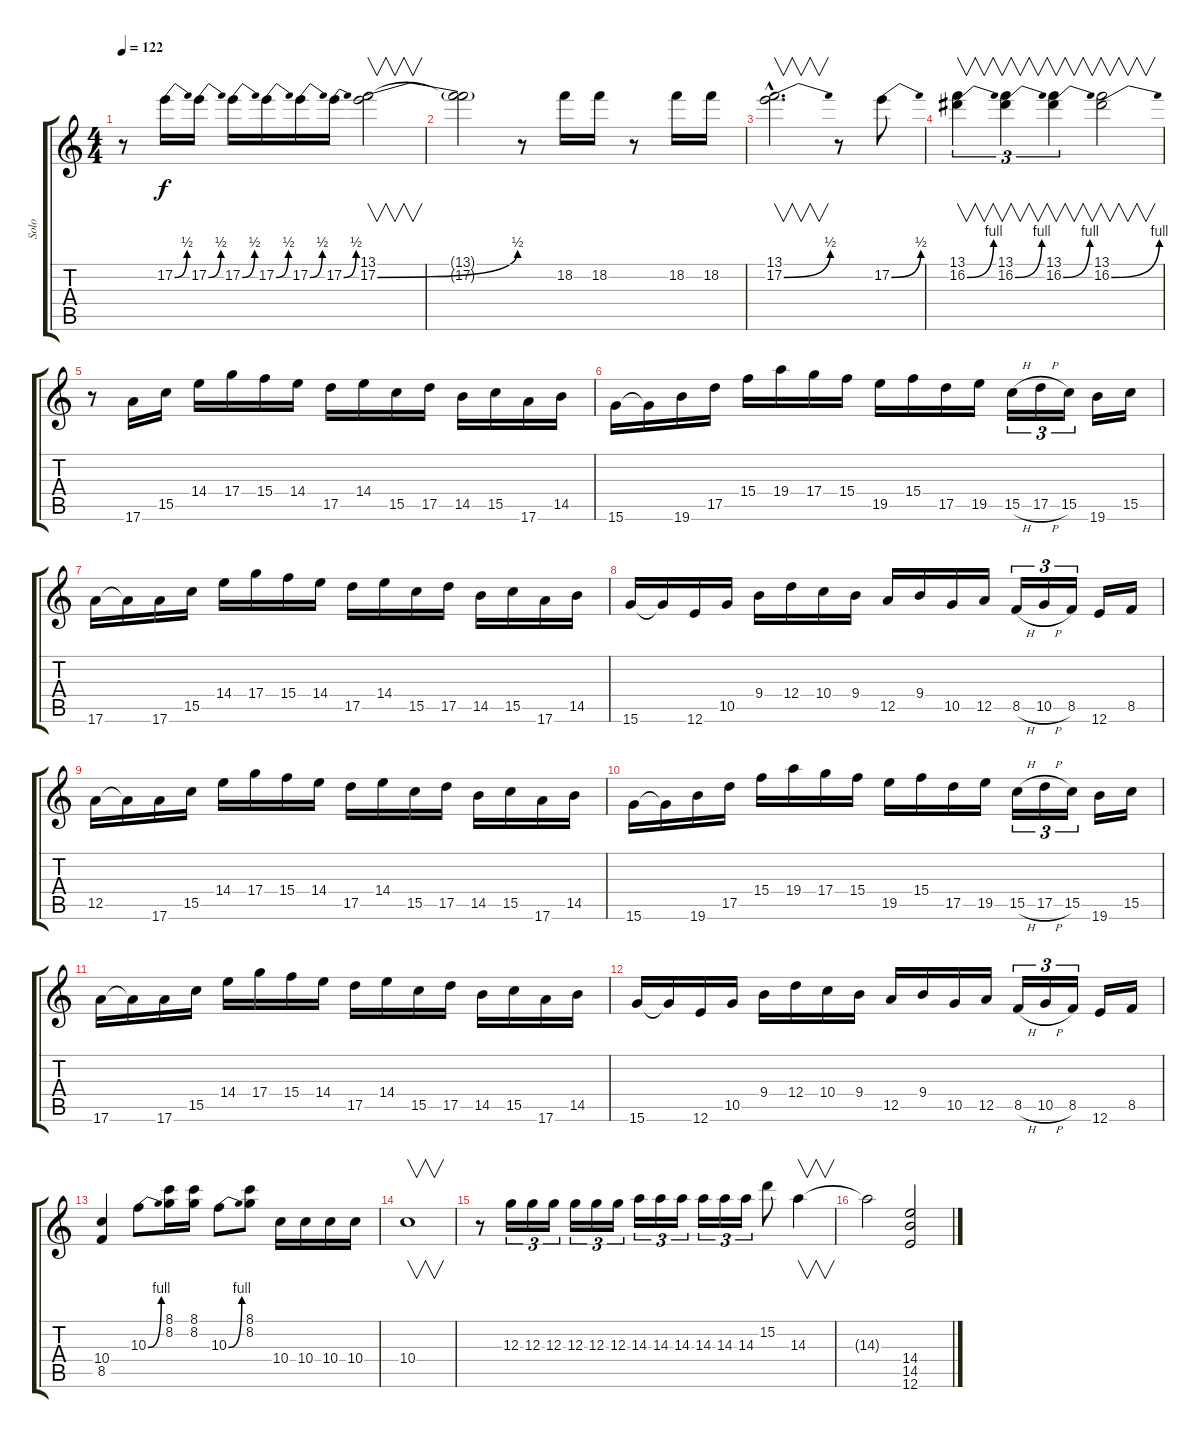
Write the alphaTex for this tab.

\track ("Solo" "Solo") {instrument distortionguitar}
\staff {score tabs}
\tuning (E4 B3 G3 D3 A2 E2) {hide}
\ts (4 4)
\tempo 122
\clef g2
\ks c
r.8{dy f} 17.2{be (bend 0 0 60 2)}.16 17.2{be (bend 0 0 60 2)}.16 17.2{be (bend 0 0 60 2)}.16 17.2{be (bend 0 0 60 2)}.16 17.2{be (bend 0 0 60 2)}.16 17.2{be (bend 0 0 60 2)}.16 (13.1 17.2{be (bend 0 0 60 2)}).2{v} |
(13.1{t} 17.2{t}).2 r.8 18.2.16 18.2.16 r.8 18.2.16 18.2.16 |
(13.1{hac} 17.2{be (bend 0 0 60 2) hac}).2{v d} r.8 17.2{be (bend 0 0 60 2)}.8 |
(13.1 16.2{be (bend 0 0 60 4)}).4{v tu (3 2)} (13.1 16.2{be (bend 0 0 60 4)}).4{v tu (3 2)} (13.1 16.2{be (bend 0 0 60 4)}).4{v tu (3 2)} (13.1 16.2{be (bend 0 0 60 4)}).2{v} |
r.8 17.6.16 15.5.16 14.4.16 17.4.16 15.4.16 14.4.16 17.5.16 14.4.16 15.5.16 17.5.16 14.5.16 15.5.16 17.6.16 14.5.16 |
15.6.16 15.6{t}.16 19.6.16 17.5.16 15.4.16 19.4.16 17.4.16 15.4.16 19.5.16 15.4.16 17.5.16 19.5.16 15.5{h}.16{tu (3 2)} 17.5{h}.16{tu (3 2)} 15.5.16{tu (3 2)} 19.6.16 15.5.16 |
17.6.16 17.6{t}.16 17.6.16 15.5.16 14.4.16 17.4.16 15.4.16 14.4.16 17.5.16 14.4.16 15.5.16 17.5.16 14.5.16 15.5.16 17.6.16 14.5.16 |
15.6.16 15.6{t}.16 12.6.16 10.5.16 9.4.16 12.4.16 10.4.16 9.4.16 12.5.16 9.4.16 10.5.16 12.5.16 8.5{h}.16{tu (3 2)} 10.5{h}.16{tu (3 2)} 8.5.16{tu (3 2)} 12.6.16 8.5.16 |
12.5.16 12.5{t}.16 17.6.16 15.5.16 14.4.16 17.4.16 15.4.16 14.4.16 17.5.16 14.4.16 15.5.16 17.5.16 14.5.16 15.5.16 17.6.16 14.5.16 |
15.6.16 15.6{t}.16 19.6.16 17.5.16 15.4.16 19.4.16 17.4.16 15.4.16 19.5.16 15.4.16 17.5.16 19.5.16 15.5{h}.16{tu (3 2)} 17.5{h}.16{tu (3 2)} 15.5.16{tu (3 2)} 19.6.16 15.5.16 |
17.6.16 17.6{t}.16 17.6.16 15.5.16 14.4.16 17.4.16 15.4.16 14.4.16 17.5.16 14.4.16 15.5.16 17.5.16 14.5.16 15.5.16 17.6.16 14.5.16 |
15.6.16 15.6{t}.16 12.6.16 10.5.16 9.4.16 12.4.16 10.4.16 9.4.16 12.5.16 9.4.16 10.5.16 12.5.16 8.5{h}.16{tu (3 2)} 10.5{h}.16{tu (3 2)} 8.5.16{tu (3 2)} 12.6.16 8.5.16 |
(10.4 8.5).4 10.3{be (bend 0 0 60 4)}.8 (8.1 8.2).16 (8.1 8.2).16 10.3{be (bend 0 0 60 4)}.8 (8.1 8.2).8 10.4.16 10.4.16 10.4.16 10.4.16 |
10.4.1{v} |
r.8 12.3.16{tu (3 2)} 12.3.16{tu (3 2)} 12.3.16{tu (3 2)} 12.3.16{tu (3 2)} 12.3.16{tu (3 2)} 12.3.16{tu (3 2)} 14.3.16{tu (3 2)} 14.3.16{tu (3 2)} 14.3.16{tu (3 2)} 14.3.16{tu (3 2)} 14.3.16{tu (3 2)} 14.3.16{tu (3 2)} 15.2.8 14.3.4{v} |
14.3{t}.2 (14.4 14.5 12.6).2
